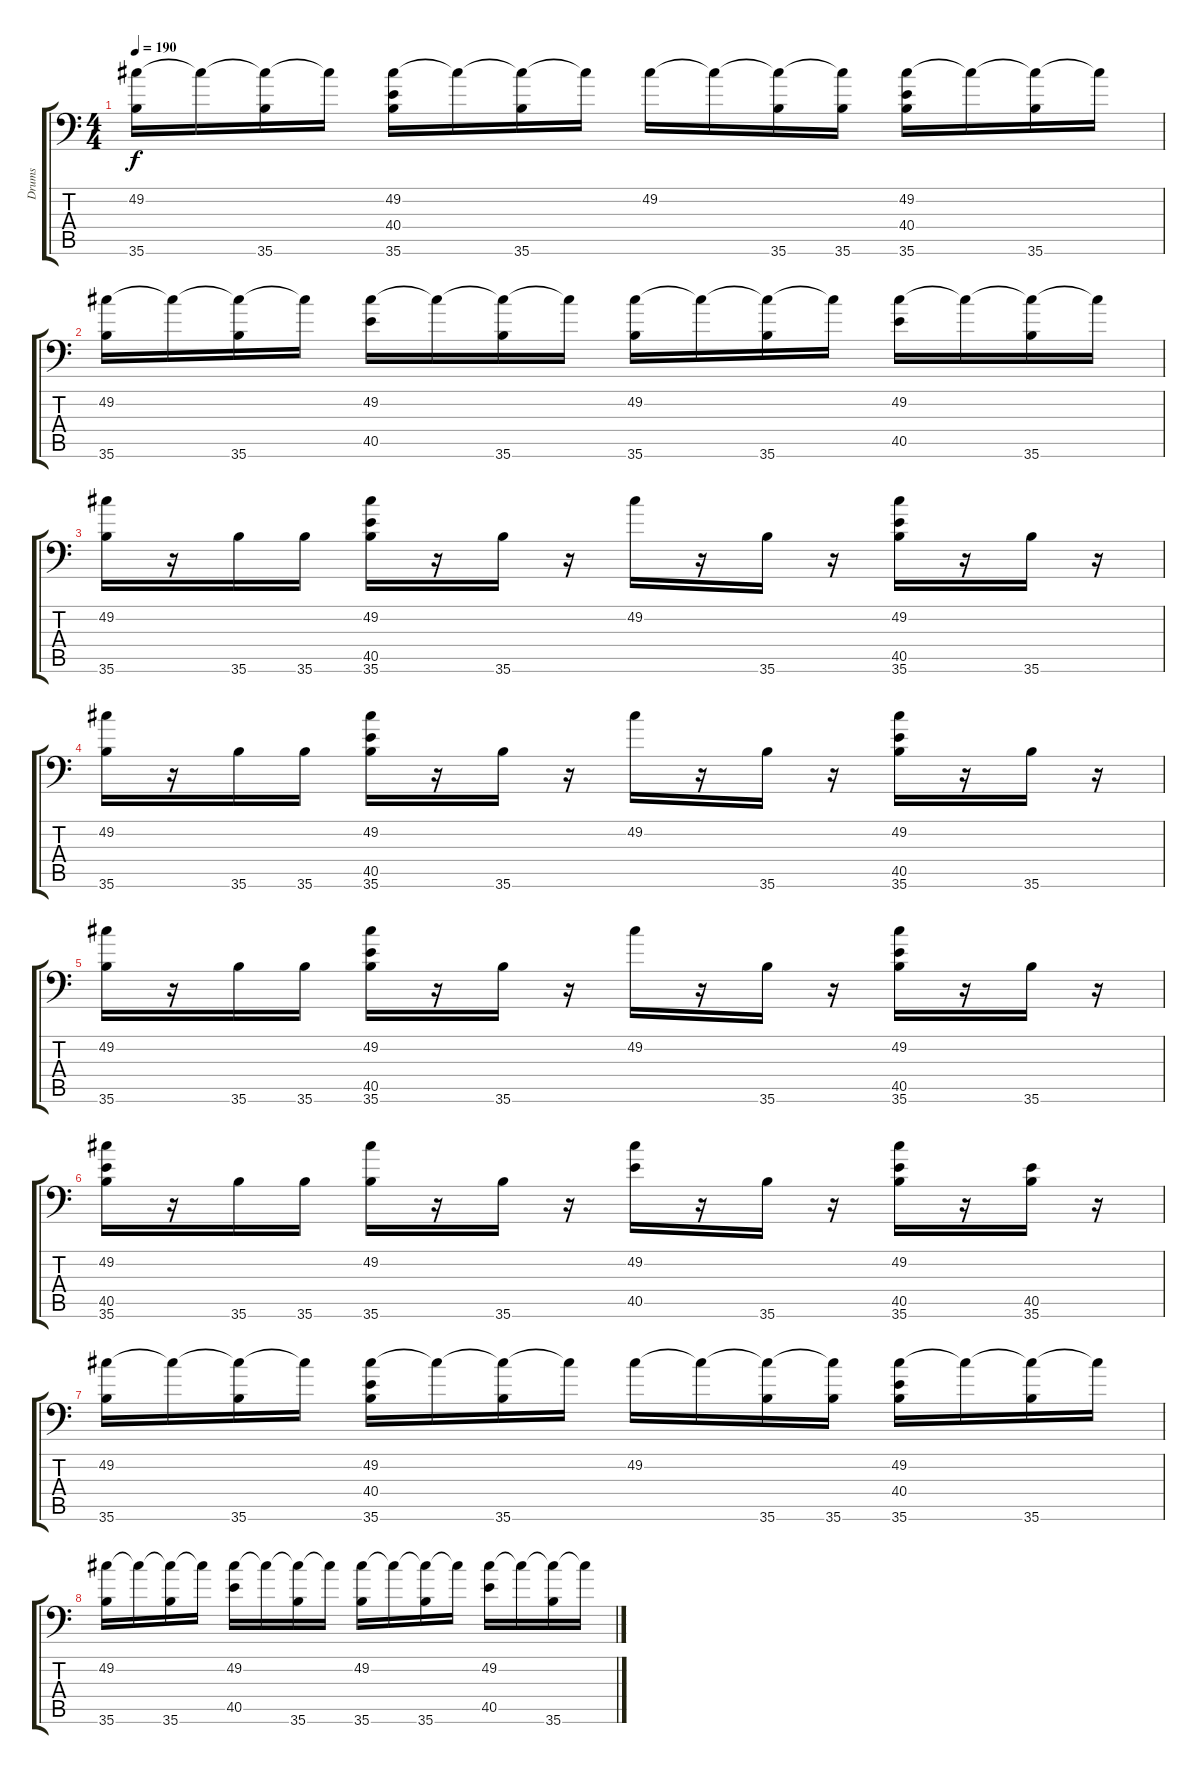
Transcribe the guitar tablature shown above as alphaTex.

\track ("Drums" "Drums") {instrument acousticgrandpiano}
\staff {score tabs}
\tuning (C-1 C-1 C-1 C-1 C-1 C-1) {hide}
\ts (4 4)
\tempo 190
\clef f4
\ks c
(49.2 35.6).16{dy f} 49.2{t}.16 (49.2{t} 35.6).16 49.2{t}.16 (49.2 40.4 35.6).16 49.2{t}.16 (49.2{t} 35.6).16 49.2{t}.16 49.2.16 49.2{t}.16 (49.2{t} 35.6).16 (49.2{t} 35.6).16 (49.2 40.4 35.6).16 49.2{t}.16 (49.2{t} 35.6).16 49.2{t}.16 |
(49.2 35.6).16 49.2{t}.16 (49.2{t} 35.6).16 49.2{t}.16 (49.2 40.5).16 49.2{t}.16 (49.2{t} 35.6).16 49.2{t}.16 (49.2 35.6).16 49.2{t}.16 (49.2{t} 35.6).16 49.2{t}.16 (49.2 40.5).16 49.2{t}.16 (49.2{t} 35.6).16 49.2{t}.16 |
(49.2 35.6).16 r.16 35.6.16 35.6.16 (49.2 40.5 35.6).16 r.16 35.6.16 r.16 49.2.16 r.16 35.6.16 r.16 (49.2 40.5 35.6).16 r.16 35.6.16 r.16 |
(49.2 35.6).16 r.16 35.6.16 35.6.16 (49.2 40.5 35.6).16 r.16 35.6.16 r.16 49.2.16 r.16 35.6.16 r.16 (49.2 40.5 35.6).16 r.16 35.6.16 r.16 |
(49.2 35.6).16 r.16 35.6.16 35.6.16 (49.2 40.5 35.6).16 r.16 35.6.16 r.16 49.2.16 r.16 35.6.16 r.16 (49.2 40.5 35.6).16 r.16 35.6.16 r.16 |
(49.2 40.5 35.6).16 r.16 35.6.16 35.6.16 (49.2 35.6).16 r.16 35.6.16 r.16 (49.2 40.5).16 r.16 35.6.16 r.16 (49.2 40.5 35.6).16 r.16 (40.5 35.6).16 r.16 |
(49.2 35.6).16 49.2{t}.16 (49.2{t} 35.6).16 49.2{t}.16 (49.2 40.4 35.6).16 49.2{t}.16 (49.2{t} 35.6).16 49.2{t}.16 49.2.16 49.2{t}.16 (49.2{t} 35.6).16 (49.2{t} 35.6).16 (49.2 40.4 35.6).16 49.2{t}.16 (49.2{t} 35.6).16 49.2{t}.16 |
(49.2 35.6).16 49.2{t}.16 (49.2{t} 35.6).16 49.2{t}.16 (49.2 40.5).16 49.2{t}.16 (49.2{t} 35.6).16 49.2{t}.16 (49.2 35.6).16 49.2{t}.16 (49.2{t} 35.6).16 49.2{t}.16 (49.2 40.5).16 49.2{t}.16 (49.2{t} 35.6).16 49.2{t}.16
